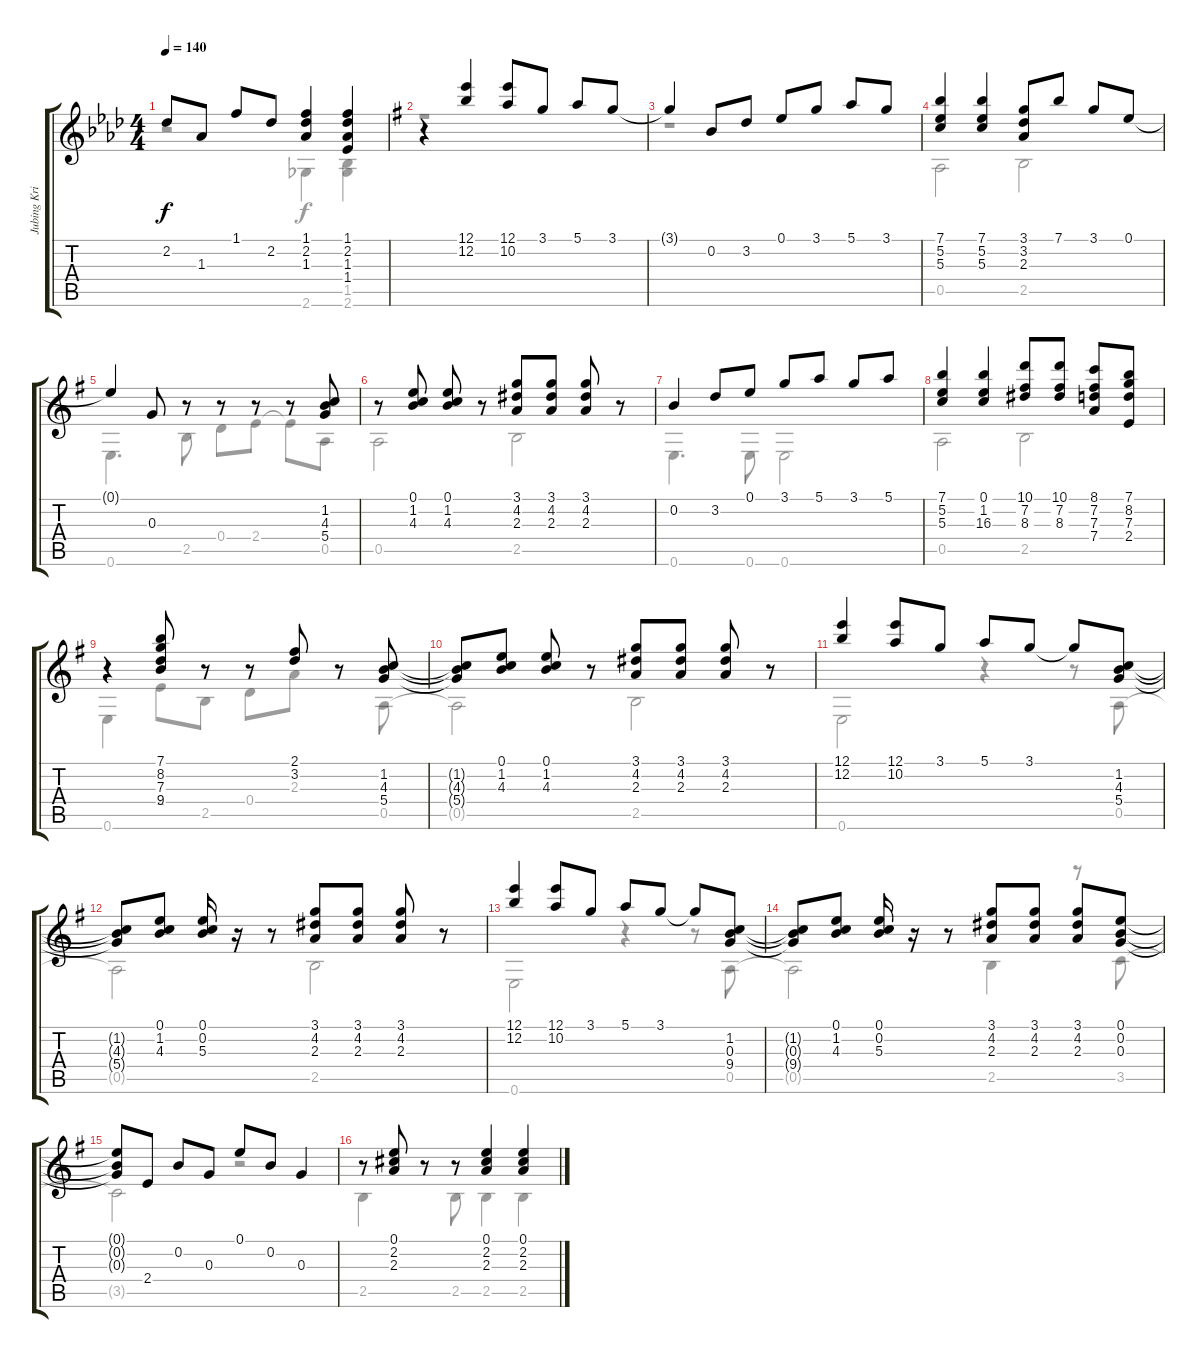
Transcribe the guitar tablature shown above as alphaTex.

\track ("Jubing Kristianto - Guitar" "Jubing Kri") {instrument acousticguitarnylon}
\staff {score tabs}
\tuning (E4 B3 G3 D3 A2 E2) {hide}
\voice
\ts (4 4)
\tempo 140
\clef g2
\ks ab
2.2.8{dy f} 1.3.8 1.1.8 2.2.8 (1.1 2.2 1.3).4 (1.1 2.2 1.3 1.4).4 |
\ks g
r.4 (12.1 12.2).4 (12.1 10.2).8 3.1.8 5.1.8 3.1.8 |
3.1{t}.4 0.2.8 3.2.8 0.1.8 3.1.8 5.1.8 3.1.8 |
(7.1 5.2 5.3).4 (7.1 5.2 5.3).4 (3.1 3.2 2.3).8 7.1.8 3.1.8 0.1.8 |
0.1{t}.4 0.3.8 r.8 r.8 r.8 r.8 (1.2 4.3 5.4).8 |
r.8 (0.1 1.2 4.3).8 (0.1 1.2 4.3).8 r.8 (3.1 4.2 2.3).8 (3.1 4.2 2.3).8 (3.1 4.2 2.3).8 r.8 |
0.2.4 3.2.8 0.1.8 3.1.8 5.1.8 3.1.8 5.1.8 |
(7.1 5.2 5.3).4 (0.1 1.2 16.3).4 (10.1 7.2 8.3).8 (10.1 7.2 8.3).8 (8.1 7.2 7.3 7.4).8 (7.1 8.2 7.3 2.4).8 |
r.4 (7.1 8.2 7.3 9.4).8 r.8 r.8 (2.1 3.2).8 r.8 (1.2 4.3 5.4).8 |
(1.2{t} 4.3{t} 5.4{t}).8 (0.1 1.2 4.3).8 (0.1 1.2 4.3).8 r.8 (3.1 4.2 2.3).8 (3.1 4.2 2.3).8 (3.1 4.2 2.3).8 r.8 |
(12.1 12.2).4 (12.1 10.2).8 3.1.8 5.1.8 3.1.8 3.1{t}.8 (1.2 4.3 5.4).8 |
(1.2{t} 4.3{t} 5.4{t}).8 (0.1 1.2 4.3).8 (0.1 0.2 5.3).16 r.16 r.8 (3.1 4.2 2.3).8 (3.1 4.2 2.3).8 (3.1 4.2 2.3).8 r.8 |
(12.1 12.2).4 (12.1 10.2).8 3.1.8 5.1.8 3.1.8 3.1{t}.8 (1.2 0.3 9.4).8 |
(1.2{t} 0.3{t} 9.4{t}).8 (0.1 1.2 4.3).8 (0.1 0.2 5.3).16 r.16 r.8 (3.1 4.2 2.3).8 (3.1 4.2 2.3).8 (3.1 4.2 2.3).8 (0.1 0.2 0.3).8 |
(0.1{t} 0.2{t} 0.3{t}).8 2.4.8 0.2.8 0.3.8 0.1.8 0.2.8 0.3.4 |
r.8 (0.1 2.2 2.3).8 r.8 r.8 (0.1 2.2 2.3).4 (0.1 2.2 2.3).4
\voice
\clef g2
\ottava regular
\simile none
\ks ab
r.2{dy f} 2.6.4 (1.5 2.6).4 |
\ks g
r.1 |
r.1 |
0.5.2 2.5.2 |
0.6.4{d} 2.5.8 0.4.8 2.4.8 2.4{t}.8 0.5.8 |
0.5.2 2.5.2 |
0.6.4{d} 0.6.8 0.6.2 |
0.5.2 2.5.2 |
0.6.4 2.4.8 2.5.8 0.4.8 2.3.8 r.8 0.5.8 |
0.5{t}.2 2.5.2 |
0.6.2 r.4 r.8 0.5.8 |
0.5{t}.2 2.5.2 |
0.6.2 r.4 r.8 0.5.8 |
0.5{t}.2 2.5.4 r.8 3.5.8 |
3.5{t}.2 r.2 |
2.5.4 r.8 2.5.8 2.5.4 2.5.4
